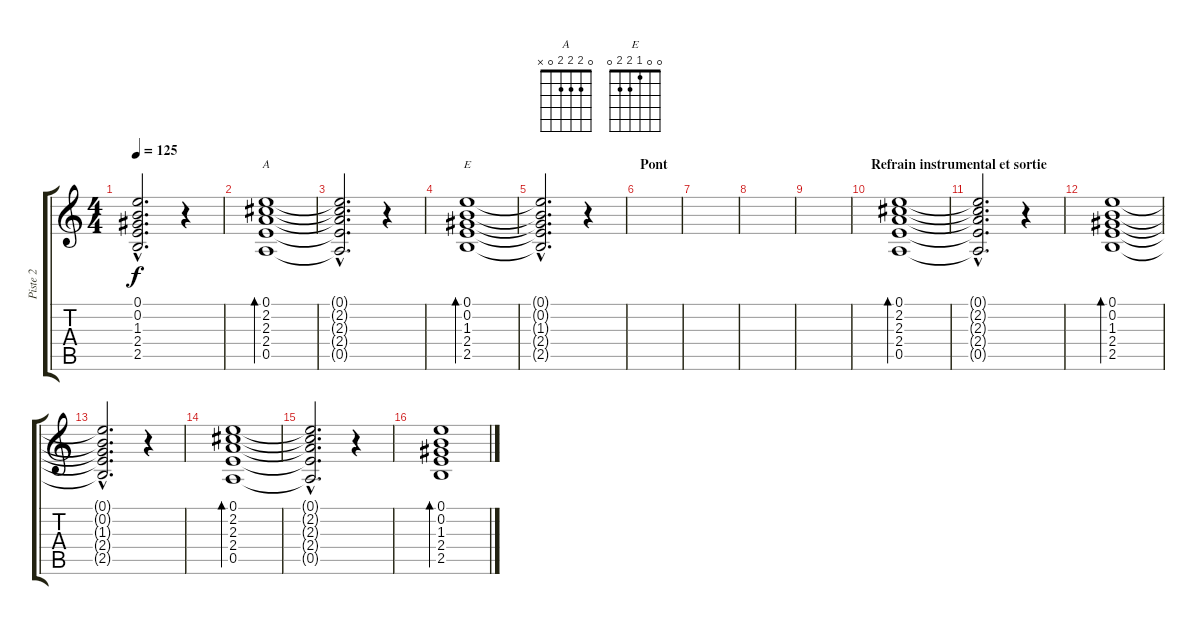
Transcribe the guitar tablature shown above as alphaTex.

\track ("Piste 2" "Piste 2") {instrument distortionguitar}
\staff {score tabs}
\tuning (E4 B3 G3 D3 A2 E2) {hide}
\chord ("A" 0 2 2 2 0 x)
\chord ("E" 0 0 1 2 2 0)
\ts (4 4)
\tempo 125
\clef g2
\ks c
(0.1{hac t} 0.2{hac t} 1.3{hac t} 2.4{hac t} 2.5{hac t}).2{d dy f} r.4 |
(0.1 2.2 2.3 2.4 0.5).1{bd 120 ch "A"} |
(0.1{hac t} 2.2{hac t} 2.3{hac t} 2.4{hac t} 0.5{hac t}).2{d} r.4 |
(0.1 0.2 1.3 2.4 2.5).1{bd 120 ch "E"} |
(0.1{hac t} 0.2{hac t} 1.3{hac t} 2.4{hac t} 2.5{hac t}).2{d} r.4 |
\section ("" "Pont")
|
|
|
|
\section ("" "Refrain instrumental et sortie")
(0.1 2.2 2.3 2.4 0.5).1{bd 120} |
(0.1{hac t} 2.2{hac t} 2.3{hac t} 2.4{hac t} 0.5{hac t}).2{d} r.4 |
(0.1 0.2 1.3 2.4 2.5).1{bd 120} |
(0.1{hac t} 0.2{hac t} 1.3{hac t} 2.4{hac t} 2.5{hac t}).2{d} r.4 |
(0.1 2.2 2.3 2.4 0.5).1{bd 120} |
(0.1{hac t} 2.2{hac t} 2.3{hac t} 2.4{hac t} 0.5{hac t}).2{d} r.4 |
(0.1 0.2 1.3 2.4 2.5).1{bd 120}
